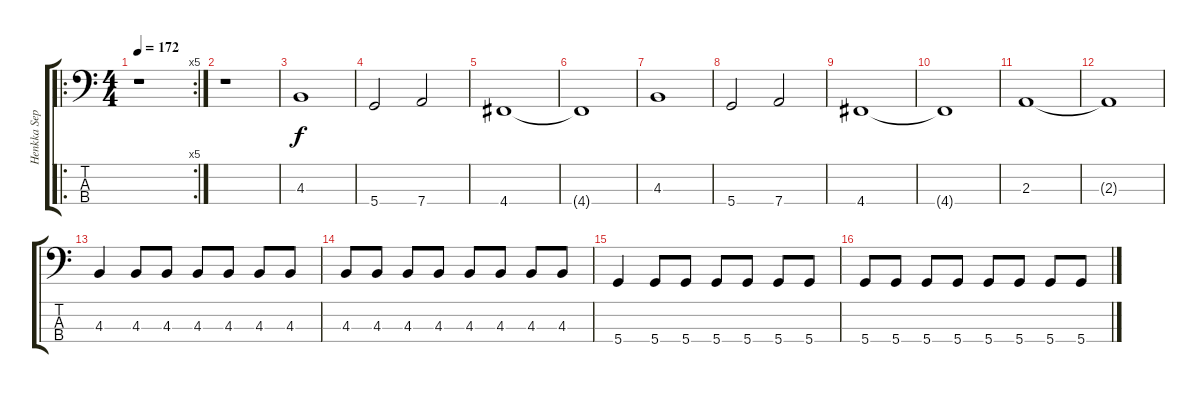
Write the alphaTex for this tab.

\track ("Henkka Seppälä" "Henkka Sep") {instrument electricbasspick}
\staff {score tabs}
\tuning (F2 C2 G1 D1) {hide}
\ro
\rc 5
\ts (4 4)
\tempo 172
\clef f4
\ks c
r.1{dy f instrument electricbasspick} |
r.1 |
4.3.1 |
5.4.2 7.4.2 |
4.4.1 |
4.4{t}.1 |
4.3.1 |
5.4.2 7.4.2 |
4.4.1 |
4.4{t}.1 |
2.3.1 |
2.3{t}.1 |
4.3.4 4.3.8 4.3.8 4.3.8 4.3.8 4.3.8 4.3.8 |
4.3.8 4.3.8 4.3.8 4.3.8 4.3.8 4.3.8 4.3.8 4.3.8 |
5.4.4 5.4.8 5.4.8 5.4.8 5.4.8 5.4.8 5.4.8 |
5.4.8 5.4.8 5.4.8 5.4.8 5.4.8 5.4.8 5.4.8 5.4.8
